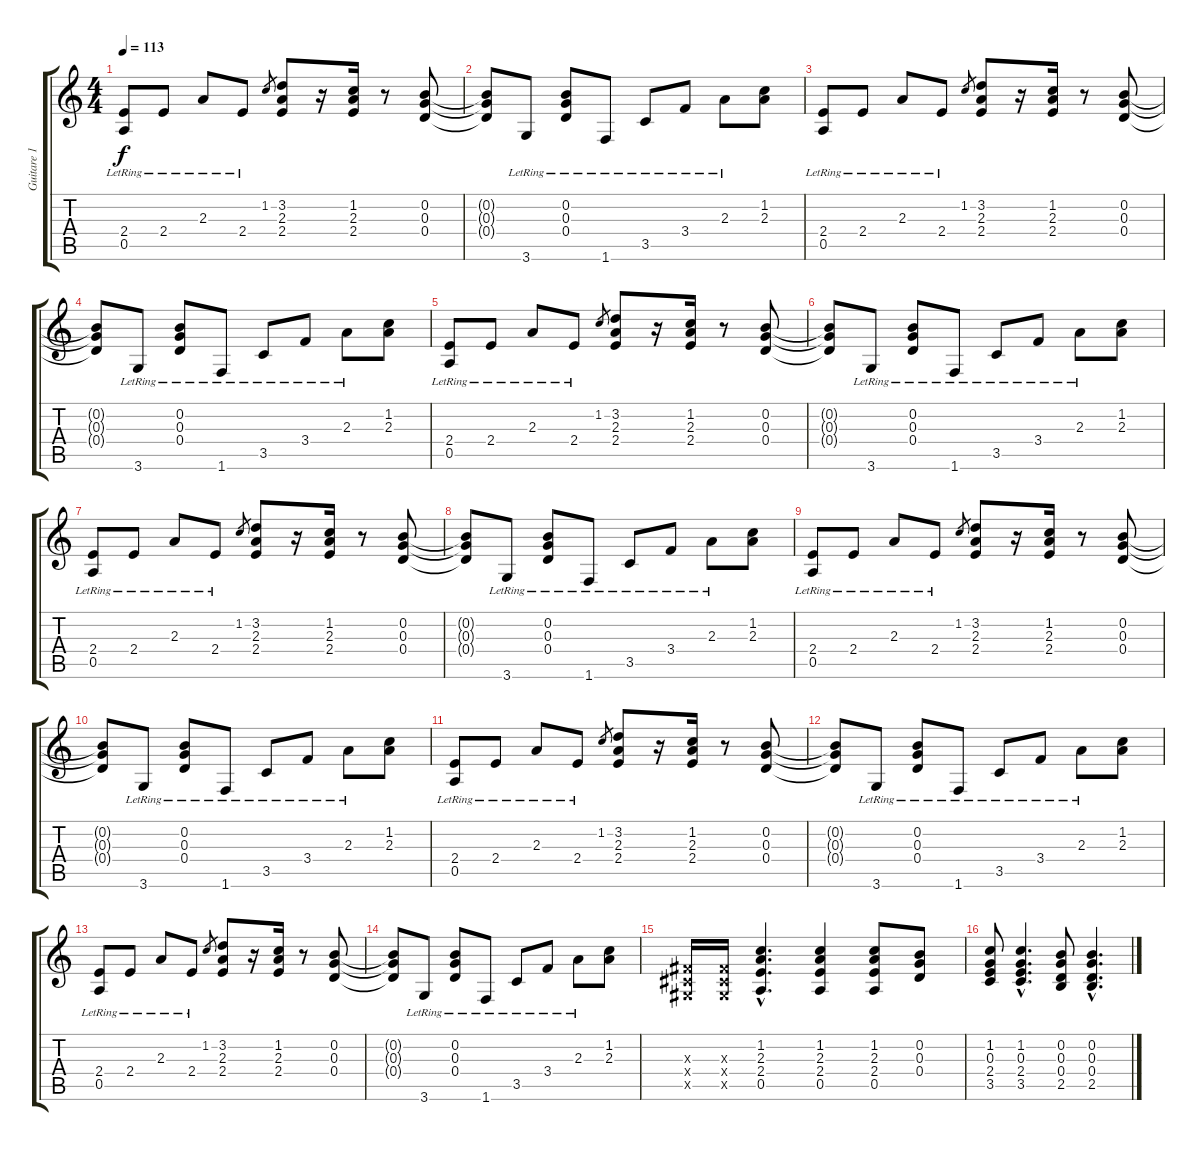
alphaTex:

\track ("Guitare 1" "Guitare 1") {instrument acousticguitarnylon}
\staff {score tabs}
\tuning (E4 B3 G3 D3 A2 E2) {hide}
\ts (4 4)
\tempo 113
\clef g2
\ks c
(2.4{lr} 0.5{lr}).8{dy f} 2.4{lr}.8 2.3{lr}.8 2.4{lr}.8 1.2.8{gr} (3.2 2.3 2.4).8 r.16 (1.2 2.3 2.4).16 r.8 (0.2 0.3 0.4).8 |
(0.2{t} 0.3{t} 0.4{t}).8 3.6{lr}.8 (0.2{lr} 0.3{lr} 0.4{lr}).8 1.6{lr}.8 3.5{lr}.8 3.4{lr}.8 2.3{lr}.8 (1.2 2.3).8 |
(2.4{lr} 0.5{lr}).8 2.4{lr}.8 2.3{lr}.8 2.4{lr}.8 1.2.8{gr} (3.2 2.3 2.4).8 r.16 (1.2 2.3 2.4).16 r.8 (0.2 0.3 0.4).8 |
(0.2{t} 0.3{t} 0.4{t}).8 3.6{lr}.8 (0.2{lr} 0.3{lr} 0.4{lr}).8 1.6{lr}.8 3.5{lr}.8 3.4{lr}.8 2.3{lr}.8 (1.2 2.3).8 |
(2.4{lr} 0.5{lr}).8 2.4{lr}.8 2.3{lr}.8 2.4{lr}.8 1.2.8{gr} (3.2 2.3 2.4).8 r.16 (1.2 2.3 2.4).16 r.8 (0.2 0.3 0.4).8 |
(0.2{t} 0.3{t} 0.4{t}).8 3.6{lr}.8 (0.2{lr} 0.3{lr} 0.4{lr}).8 1.6{lr}.8 3.5{lr}.8 3.4{lr}.8 2.3{lr}.8 (1.2 2.3).8 |
(2.4{lr} 0.5{lr}).8 2.4{lr}.8 2.3{lr}.8 2.4{lr}.8 1.2.8{gr} (3.2 2.3 2.4).8 r.16 (1.2 2.3 2.4).16 r.8 (0.2 0.3 0.4).8 |
(0.2{t} 0.3{t} 0.4{t}).8 3.6{lr}.8 (0.2{lr} 0.3{lr} 0.4{lr}).8 1.6{lr}.8 3.5{lr}.8 3.4{lr}.8 2.3{lr}.8 (1.2 2.3).8 |
(2.4{lr} 0.5{lr}).8 2.4{lr}.8 2.3{lr}.8 2.4{lr}.8 1.2.8{gr} (3.2 2.3 2.4).8 r.16 (1.2 2.3 2.4).16 r.8 (0.2 0.3 0.4).8 |
(0.2{t} 0.3{t} 0.4{t}).8 3.6{lr}.8 (0.2{lr} 0.3{lr} 0.4{lr}).8 1.6{lr}.8 3.5{lr}.8 3.4{lr}.8 2.3{lr}.8 (1.2 2.3).8 |
(2.4{lr} 0.5{lr}).8 2.4{lr}.8 2.3{lr}.8 2.4{lr}.8 1.2.8{gr} (3.2 2.3 2.4).8 r.16 (1.2 2.3 2.4).16 r.8 (0.2 0.3 0.4).8 |
(0.2{t} 0.3{t} 0.4{t}).8 3.6{lr}.8 (0.2{lr} 0.3{lr} 0.4{lr}).8 1.6{lr}.8 3.5{lr}.8 3.4{lr}.8 2.3{lr}.8 (1.2 2.3).8 |
(2.4{lr} 0.5{lr}).8 2.4{lr}.8 2.3{lr}.8 2.4{lr}.8 1.2.8{gr} (3.2 2.3 2.4).8 r.16 (1.2 2.3 2.4).16 r.8 (0.2 0.3 0.4).8 |
(0.2{t} 0.3{t} 0.4{t}).8 3.6{lr}.8 (0.2{lr} 0.3{lr} 0.4{lr}).8 1.6{lr}.8 3.5{lr}.8 3.4{lr}.8 2.3{lr}.8 (1.2 2.3).8 |
(-1.3{x} -1.4{x} -1.5{x}).16 (-1.3{x} -1.4{x} -1.5{x}).16 (1.2{hac} 2.3{hac} 2.4{hac} 0.5{hac}).4{d} (1.2 2.3 2.4 0.5).4 (1.2 2.3 2.4 0.5).8 (0.2 0.3 0.4).8 |
(1.2 0.3 2.4 3.5).8 (1.2{hac} 0.3{hac} 2.4{hac} 3.5{hac}).4{d} (0.2 0.3 0.4 2.5).8 (0.2{hac} 0.3{hac} 0.4{hac} 2.5{hac}).4{d}
